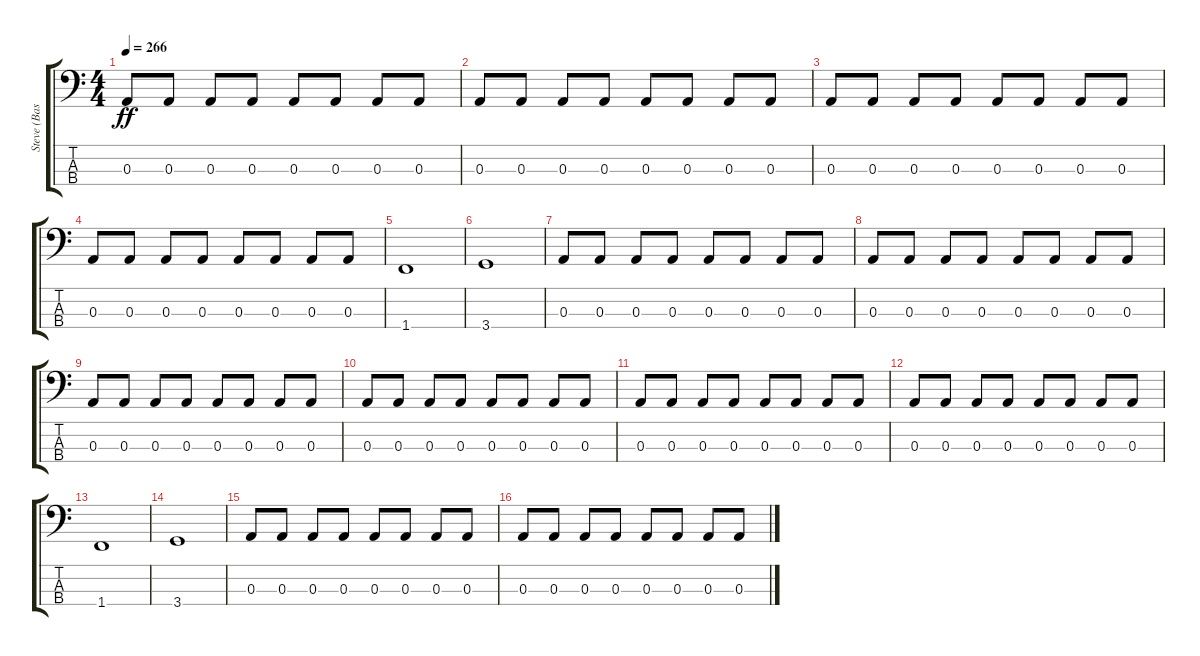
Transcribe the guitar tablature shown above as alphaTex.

\track ("Steve (Bass)" "Steve (Bas") {instrument electricbassfinger}
\staff {score tabs}
\tuning (G2 D2 A1 E1) {hide}
\ts (4 4)
\tempo 266
\clef f4
\ks c
0.3.8{dy ff} 0.3.8 0.3.8 0.3.8 0.3.8 0.3.8 0.3.8 0.3.8 |
0.3.8 0.3.8 0.3.8 0.3.8 0.3.8 0.3.8 0.3.8 0.3.8 |
0.3.8 0.3.8 0.3.8 0.3.8 0.3.8 0.3.8 0.3.8 0.3.8 |
0.3.8 0.3.8 0.3.8 0.3.8 0.3.8 0.3.8 0.3.8 0.3.8 |
1.4.1 |
3.4.1 |
0.3.8 0.3.8 0.3.8 0.3.8 0.3.8 0.3.8 0.3.8 0.3.8 |
0.3.8 0.3.8 0.3.8 0.3.8 0.3.8 0.3.8 0.3.8 0.3.8 |
0.3.8 0.3.8 0.3.8 0.3.8 0.3.8 0.3.8 0.3.8 0.3.8 |
0.3.8 0.3.8 0.3.8 0.3.8 0.3.8 0.3.8 0.3.8 0.3.8 |
0.3.8 0.3.8 0.3.8 0.3.8 0.3.8 0.3.8 0.3.8 0.3.8 |
0.3.8 0.3.8 0.3.8 0.3.8 0.3.8 0.3.8 0.3.8 0.3.8 |
1.4.1 |
3.4.1 |
0.3.8 0.3.8 0.3.8 0.3.8 0.3.8 0.3.8 0.3.8 0.3.8 |
0.3.8 0.3.8 0.3.8 0.3.8 0.3.8 0.3.8 0.3.8 0.3.8
